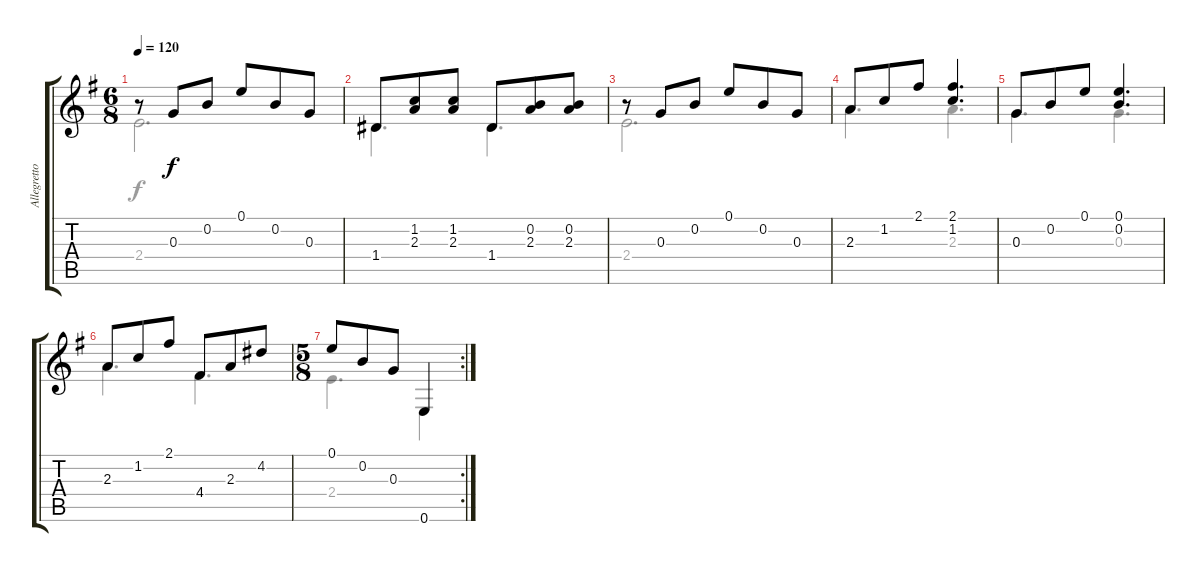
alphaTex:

\track ("Allegretto Grazioso No. 3 Opus 241 II" "Allegretto") {instrument acousticguitarnylon}
\staff {score tabs}
\tuning (E4 B3 G3 D3 A2 E2) {hide}
\voice
\ts (6 8)
\tempo 120
\clef g2
\ks g
r.8{dy f} 0.3.8 0.2.8 0.1.8 0.2.8 0.3.8 |
1.4.8 (1.2 2.3).8 (1.2 2.3).8 1.4.8 (0.2 2.3).8 (0.2 2.3).8 |
r.8 0.3.8 0.2.8 0.1.8 0.2.8 0.3.8 |
2.3.8 1.2.8 2.1.8 (2.1 1.2).4{d} |
0.3.8 0.2.8 0.1.8 (0.1 0.2).4{d} |
2.3.8 1.2.8 2.1.8 4.4.8 2.3.8 4.2.8 |
\rc 2
\ts (5 8)
0.1.8 0.2.8 0.3.8 0.6.4
\voice
\clef g2
\ottava regular
\simile none
\ks g
2.4.2{d dy f} |
1.4.4{d} 1.4.4{d} |
2.4.2{d} |
2.3.4{d} 2.3.4{d} |
0.3.4{d} 0.3.4{d} |
2.3.4{d} 4.4.4{d} |
2.4.4{d} 0.6.4
